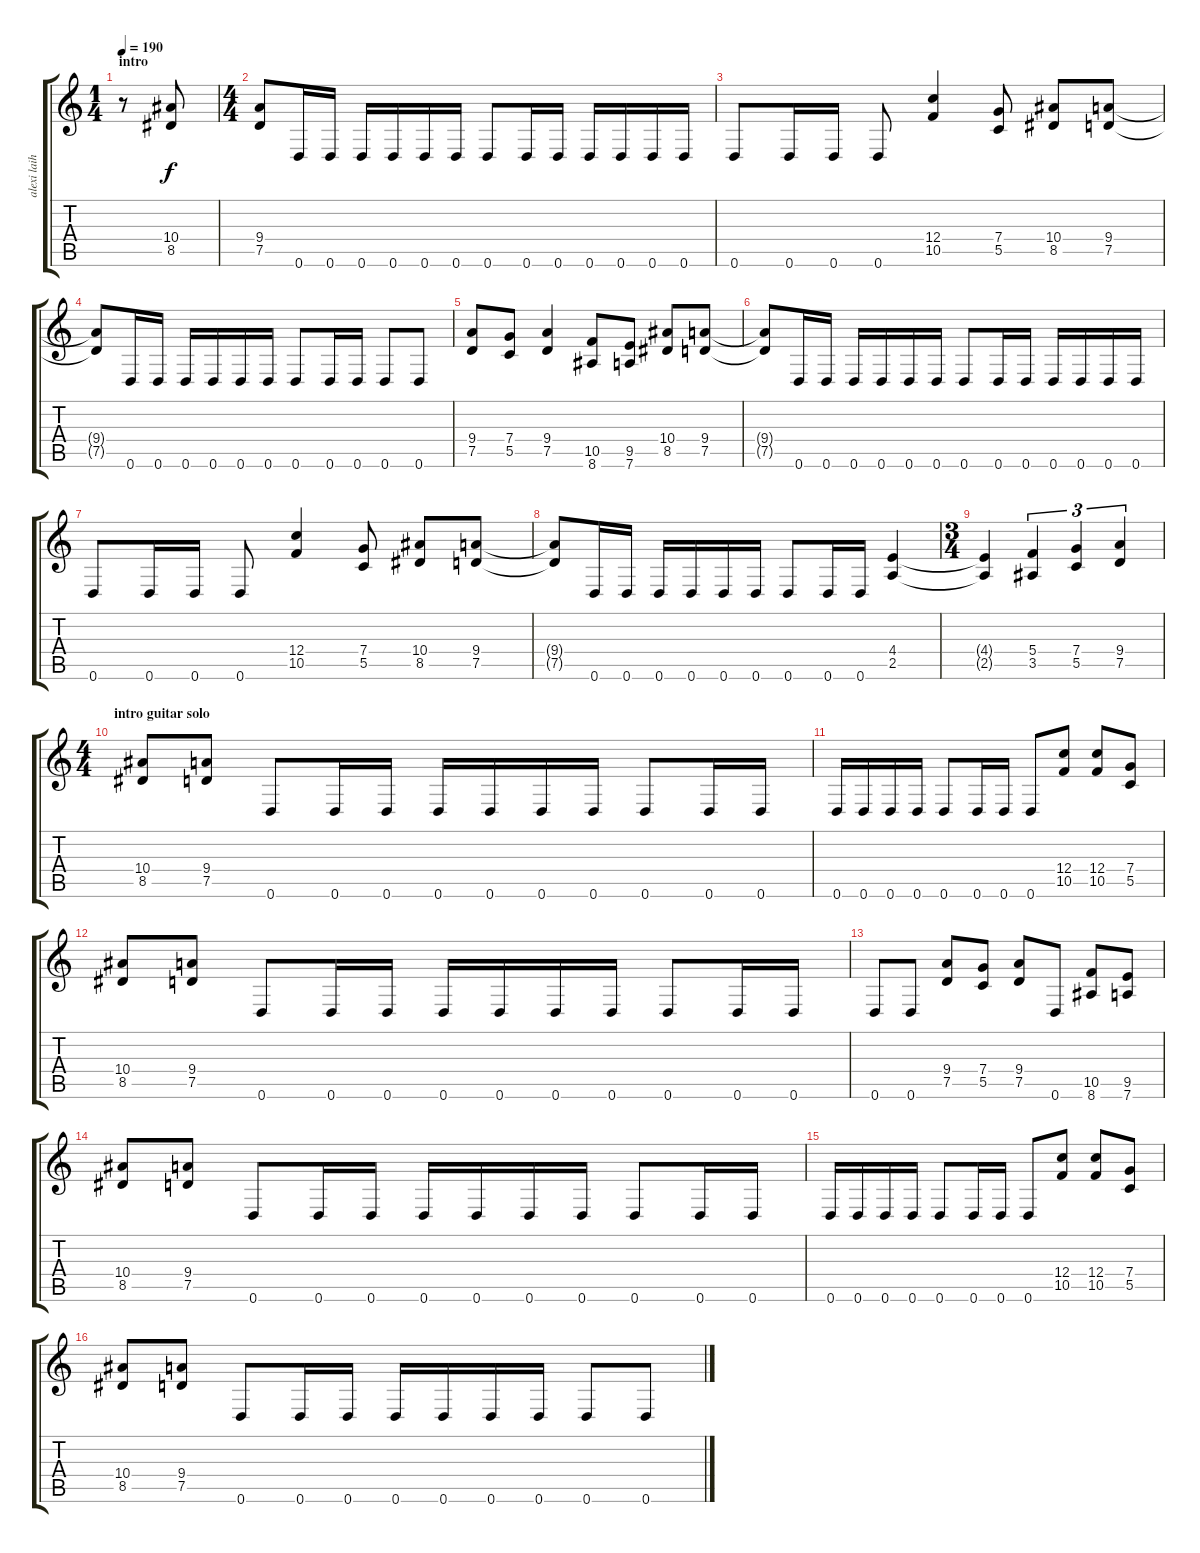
\track ("alexi laiho" "alexi laih") {instrument overdrivenguitar}
\staff {score tabs}
\tuning (D4 A3 F3 C3 G2 D2) {hide}
\ts (1 4)
\section ("" "intro")
\tempo 190
\clef g2
\ks c
r.8{dy f instrument overdrivenguitar} (10.4 8.5).8 |
\ts (4 4)
(9.4 7.5).8 0.6.16 0.6.16 0.6.16 0.6.16 0.6.16 0.6.16 0.6.8 0.6.16 0.6.16 0.6.16 0.6.16 0.6.16 0.6.16 |
0.6.8 0.6.16 0.6.16 0.6.8 (12.4 10.5).4 (7.4 5.5).8 (10.4 8.5).8 (9.4 7.5).8 |
(9.4{t} 7.5{t}).8 0.6.16 0.6.16 0.6.16 0.6.16 0.6.16 0.6.16 0.6.8 0.6.16 0.6.16 0.6.8 0.6.8 |
(9.4 7.5).8 (7.4 5.5).8 (9.4 7.5).4 (10.5 8.6).8 (9.5 7.6).8 (10.4 8.5).8 (9.4 7.5).8 |
(9.4{t} 7.5{t}).8 0.6.16 0.6.16 0.6.16 0.6.16 0.6.16 0.6.16 0.6.8 0.6.16 0.6.16 0.6.16 0.6.16 0.6.16 0.6.16 |
0.6.8 0.6.16 0.6.16 0.6.8 (12.4 10.5).4 (7.4 5.5).8 (10.4 8.5).8 (9.4 7.5).8 |
(9.4{t} 7.5{t}).8 0.6.16 0.6.16 0.6.16 0.6.16 0.6.16 0.6.16 0.6.8 0.6.16 0.6.16 (4.4 2.5).4 |
\ts (3 4)
(4.4{t} 2.5{t}).4 (5.4 3.5).4{tu (3 2)} (7.4 5.5).4{tu (3 2)} (9.4 7.5).4{tu (3 2)} |
\ts (4 4)
\section ("" "intro guitar solo")
(10.4 8.5).8 (9.4 7.5).8 0.6.8 0.6.16 0.6.16 0.6.16 0.6.16 0.6.16 0.6.16 0.6.8 0.6.16 0.6.16 |
0.6.16 0.6.16 0.6.16 0.6.16 0.6.8 0.6.16 0.6.16 0.6.8 (12.4 10.5).8 (12.4 10.5).8 (7.4 5.5).8 |
(10.4 8.5).8 (9.4 7.5).8 0.6.8 0.6.16 0.6.16 0.6.16 0.6.16 0.6.16 0.6.16 0.6.8 0.6.16 0.6.16 |
0.6.8 0.6.8 (9.4 7.5).8 (7.4 5.5).8 (9.4 7.5).8 0.6.8 (10.5 8.6).8 (9.5 7.6).8 |
(10.4 8.5).8 (9.4 7.5).8 0.6.8 0.6.16 0.6.16 0.6.16 0.6.16 0.6.16 0.6.16 0.6.8 0.6.16 0.6.16 |
0.6.16 0.6.16 0.6.16 0.6.16 0.6.8 0.6.16 0.6.16 0.6.8 (12.4 10.5).8 (12.4 10.5).8 (7.4 5.5).8 |
(10.4 8.5).8 (9.4 7.5).8 0.6.8 0.6.16 0.6.16 0.6.16 0.6.16 0.6.16 0.6.16 0.6.8 0.6.8
